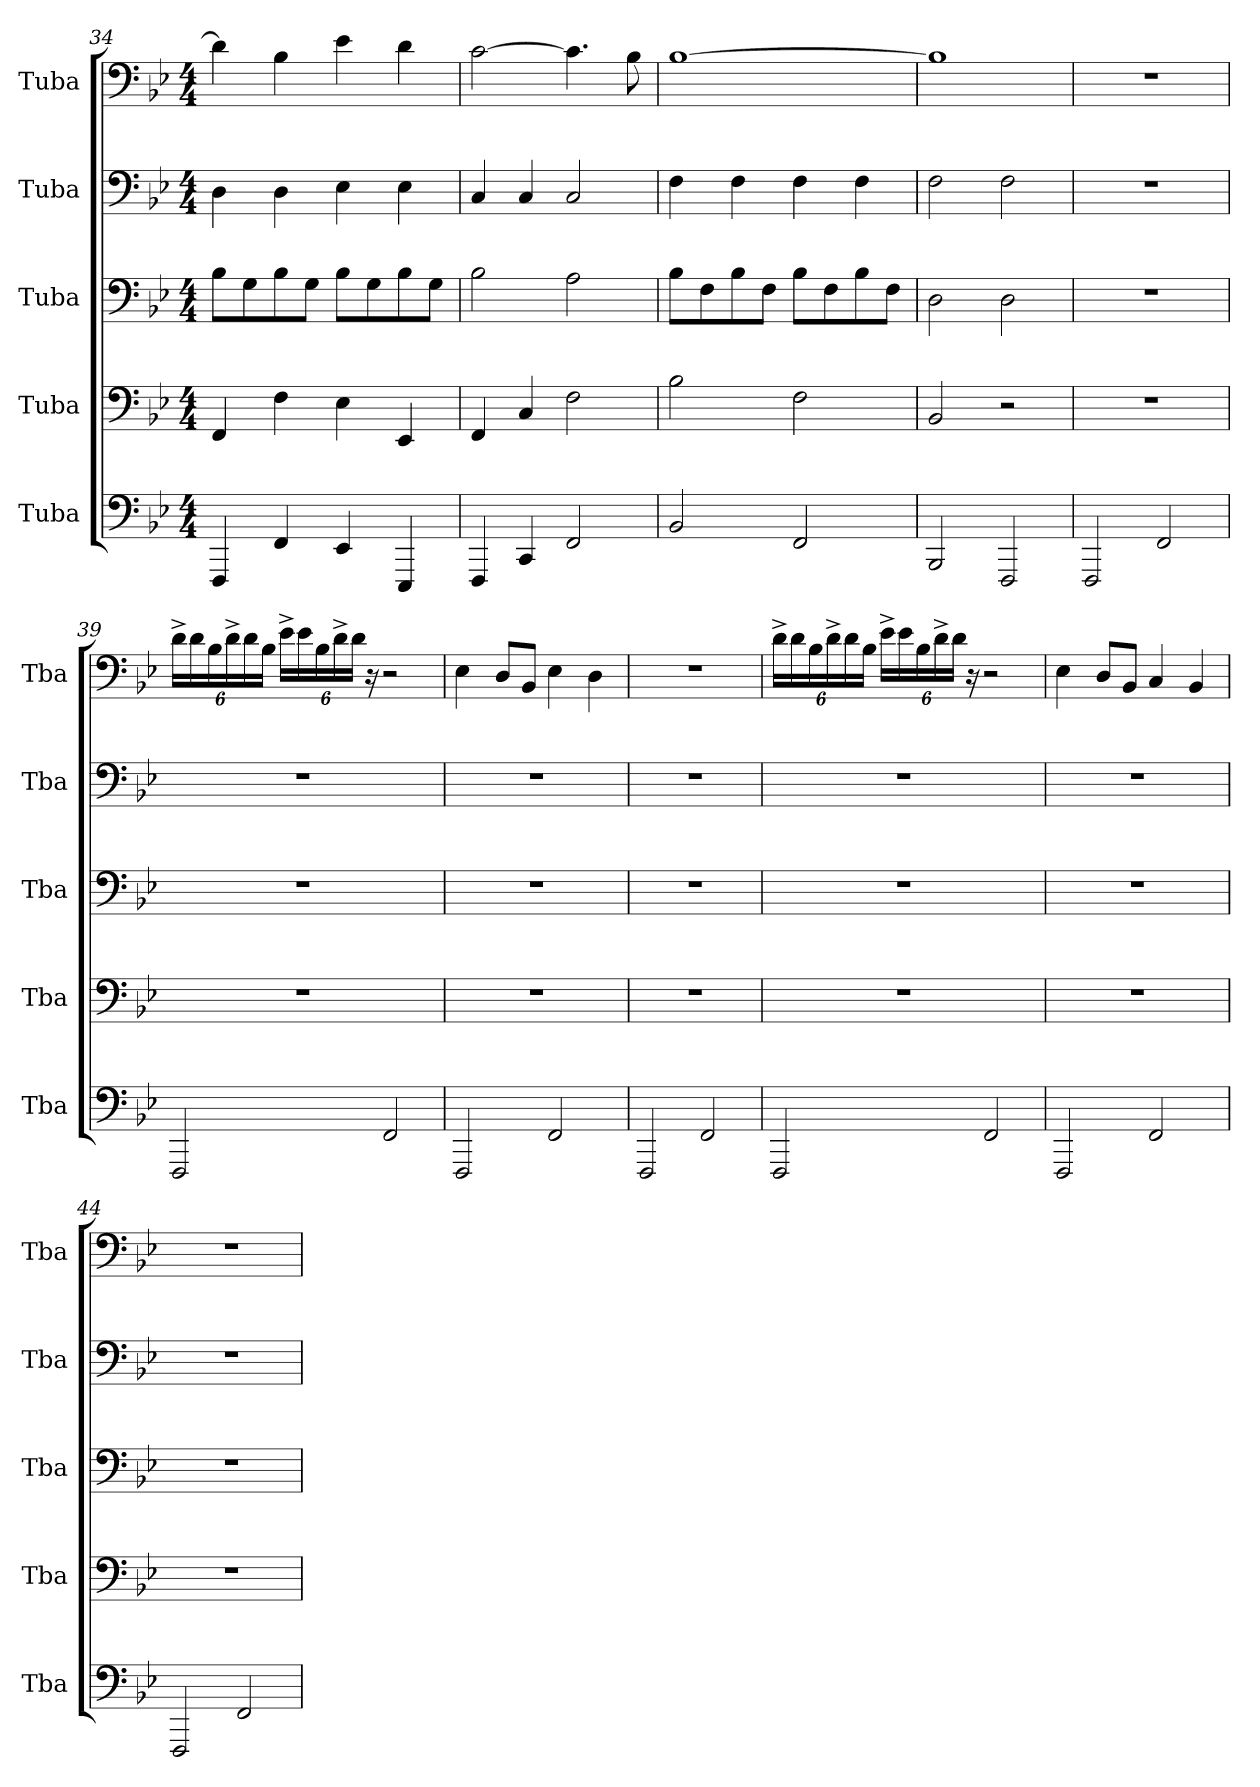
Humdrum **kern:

**kern	**kern	**kern	**kern	**kern
*part5	*part4	*part3	*part2	*part1
*staff5	*staff4	*staff3	*staff2	*staff1
*I"Tuba	*I"Tuba	*I"Tuba	*I"Tuba	*I"Tuba
*I'Tba	*I'Tba	*I'Tba	*I'Tba	*I'Tba
*clefF4	*clefF4	*clefF4	*clefF4	*clefF4
*k[b-e-]	*k[b-e-]	*k[b-e-]	*k[b-e-]	*k[b-e-]
*M4/4	*M4/4	*M4/4	*M4/4	*M4/4
=34	=34	=34	=34	=34
4FFF/	4FF/	8B-\L	4D\	4d\]
.	.	8G\	.	.
4FF/	4F\	8B-\	4D\	4B-\
.	.	8G\J	.	.
4EE-/	4E-\	8B-\L	4E-\	4e-\
.	.	8G\	.	.
4EEE-/	4EE-/	8B-\	4E-\	4d\
.	.	8G\J	.	.
=35	=35	=35	=35	=35
4FFF/	4FF/	2B-\	4C/	[2c\
4CC/	4C/	.	4C/	.
2FF/	2F\	2A\	2C/	4.c\]
.	.	.	.	8B-\
=36	=36	=36	=36	=36
2BB-/	2B-\	8B-\L	4F\	[1B-
.	.	8F\	.	.
.	.	8B-\	4F\	.
.	.	8F\J	.	.
2FF/	2F\	8B-\L	4F\	.
.	.	8F\	.	.
.	.	8B-\	4F\	.
.	.	8F\J	.	.
!!LO:LB:g=z
=37	=37	=37	=37	=37
2BBB-/	2BB-/	2D\	2F\	1B-]
2FFF/	2r	2D\	2F\	.
=38	=38	=38	=38	=38
2FFF/	1r	1r	1r	1r
2FF/	.	.	.	.
=39	=39	=39	=39	=39
*	*	*	*	*Xbrackettup
2FFF/	1r	1r	1r	24d^\LL
.	.	.	.	24d\
.	.	.	.	24B-\
.	.	.	.	24d^\
.	.	.	.	24d\
.	.	.	.	24B-\JJ
.	.	.	.	24e-^\LL
.	.	.	.	24e-\
.	.	.	.	24B-\
*	*	*	*	*brackettup
.	.	.	.	24d^\
.	.	.	.	24d\JJ
.	.	.	.	24r
2FF/	.	.	.	2r
=40	=40	=40	=40	=40
2FFF/	1r	1r	1r	4E-\
.	.	.	.	8D/L
.	.	.	.	8BB-/J
2FF/	.	.	.	4E-\
.	.	.	.	4D\
=41	=41	=41	=41	=41
2FFF/	1r	1r	1r	1r
2FF/	.	.	.	.
=42	=42	=42	=42	=42
*	*	*	*	*Xbrackettup
2FFF/	1r	1r	1r	24d^\LL
.	.	.	.	24d\
.	.	.	.	24B-\
.	.	.	.	24d^\
.	.	.	.	24d\
.	.	.	.	24B-\JJ
.	.	.	.	24e-^\LL
.	.	.	.	24e-\
.	.	.	.	24B-\
*	*	*	*	*brackettup
.	.	.	.	24d^\
.	.	.	.	24d\JJ
.	.	.	.	24r
2FF/	.	.	.	2r
!!LO:PB:g=z
=43	=43	=43	=43	=43
2FFF/	1r	1r	1r	4E-\
.	.	.	.	8D/L
.	.	.	.	8BB-/J
2FF/	.	.	.	4C/
.	.	.	.	4BB-/
=44	=44	=44	=44	=44
2FFF/	1r	1r	1r	1r
2FF/	.	.	.	.
=	=	=	=	=
*-	*-	*-	*-	*-
